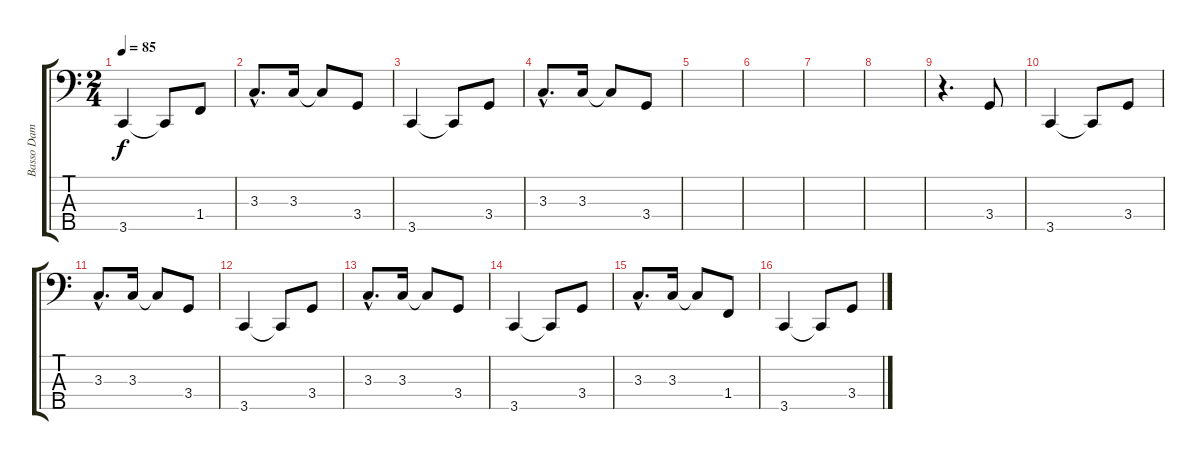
\track ("Basso Dam" "Basso Dam") {instrument electricbassfinger}
\staff {score tabs}
\tuning (G2 D2 A1 E1 A0) {hide}
\ts (2 4)
\tempo 85
\clef f4
\ks c
3.5.4{dy f} 3.5{t}.8 1.4.8 |
3.3{hac}.8{d} 3.3.16 3.3{t}.8 3.4.8 |
3.5.4 3.5{t}.8 3.4.8 |
3.3{hac}.8{d} 3.3.16 3.3{t}.8 3.4.8 |
|
|
|
|
r.4{d} 3.4.8 |
3.5.4 3.5{t}.8 3.4.8 |
3.3{hac}.8{d} 3.3.16 3.3{t}.8 3.4.8 |
3.5.4 3.5{t}.8 3.4.8 |
3.3{hac}.8{d} 3.3.16 3.3{t}.8 3.4.8 |
3.5.4 3.5{t}.8 3.4.8 |
3.3{hac}.8{d} 3.3.16 3.3{t}.8 1.4.8 |
3.5.4 3.5{t}.8 3.4.8
